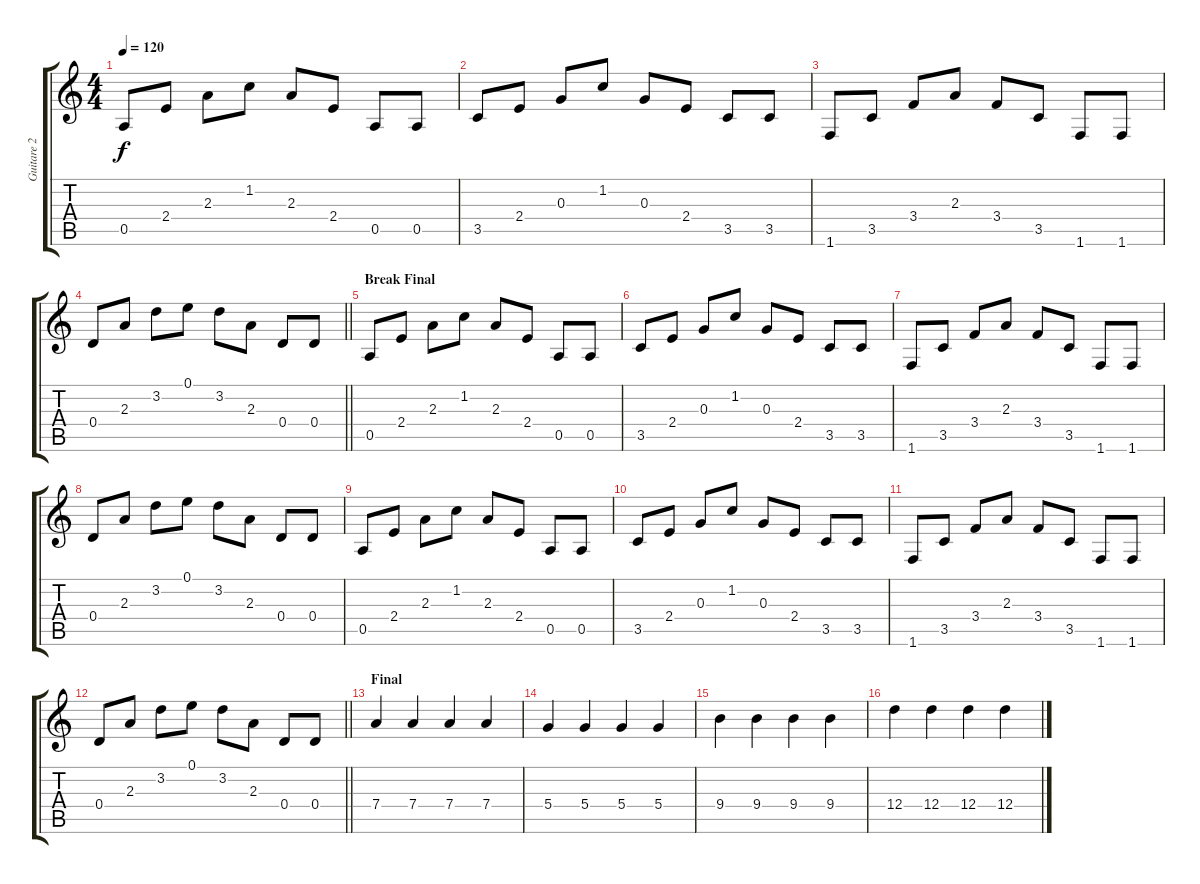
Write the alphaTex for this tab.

\track ("Guitare 2" "Guitare 2") {instrument distortionguitar}
\staff {score tabs}
\tuning (E4 B3 G3 D3 A2 E2) {hide}
\ts (4 4)
\tempo 120
\clef g2
\ks c
0.5.8{dy f} 2.4.8 2.3.8 1.2.8 2.3.8 2.4.8 0.5.8 0.5.8 |
3.5.8 2.4.8 0.3.8 1.2.8 0.3.8 2.4.8 3.5.8 3.5.8 |
1.6.8 3.5.8 3.4.8 2.3.8 3.4.8 3.5.8 1.6.8 1.6.8 |
\barLineRight lightlight
0.4.8 2.3.8 3.2.8 0.1.8 3.2.8 2.3.8 0.4.8 0.4.8 |
\section ("" "Break Final")
0.5.8 2.4.8 2.3.8 1.2.8 2.3.8 2.4.8 0.5.8 0.5.8 |
3.5.8 2.4.8 0.3.8 1.2.8 0.3.8 2.4.8 3.5.8 3.5.8 |
1.6.8 3.5.8 3.4.8 2.3.8 3.4.8 3.5.8 1.6.8 1.6.8 |
0.4.8 2.3.8 3.2.8 0.1.8 3.2.8 2.3.8 0.4.8 0.4.8 |
0.5.8 2.4.8 2.3.8 1.2.8 2.3.8 2.4.8 0.5.8 0.5.8 |
3.5.8 2.4.8 0.3.8 1.2.8 0.3.8 2.4.8 3.5.8 3.5.8 |
1.6.8 3.5.8 3.4.8 2.3.8 3.4.8 3.5.8 1.6.8 1.6.8 |
\barLineRight lightlight
0.4.8 2.3.8 3.2.8 0.1.8 3.2.8 2.3.8 0.4.8 0.4.8 |
\section ("" "Final")
7.4.4 7.4.4 7.4.4 7.4.4 |
5.4.4 5.4.4 5.4.4 5.4.4 |
9.4.4 9.4.4 9.4.4 9.4.4 |
12.4.4 12.4.4 12.4.4 12.4.4
